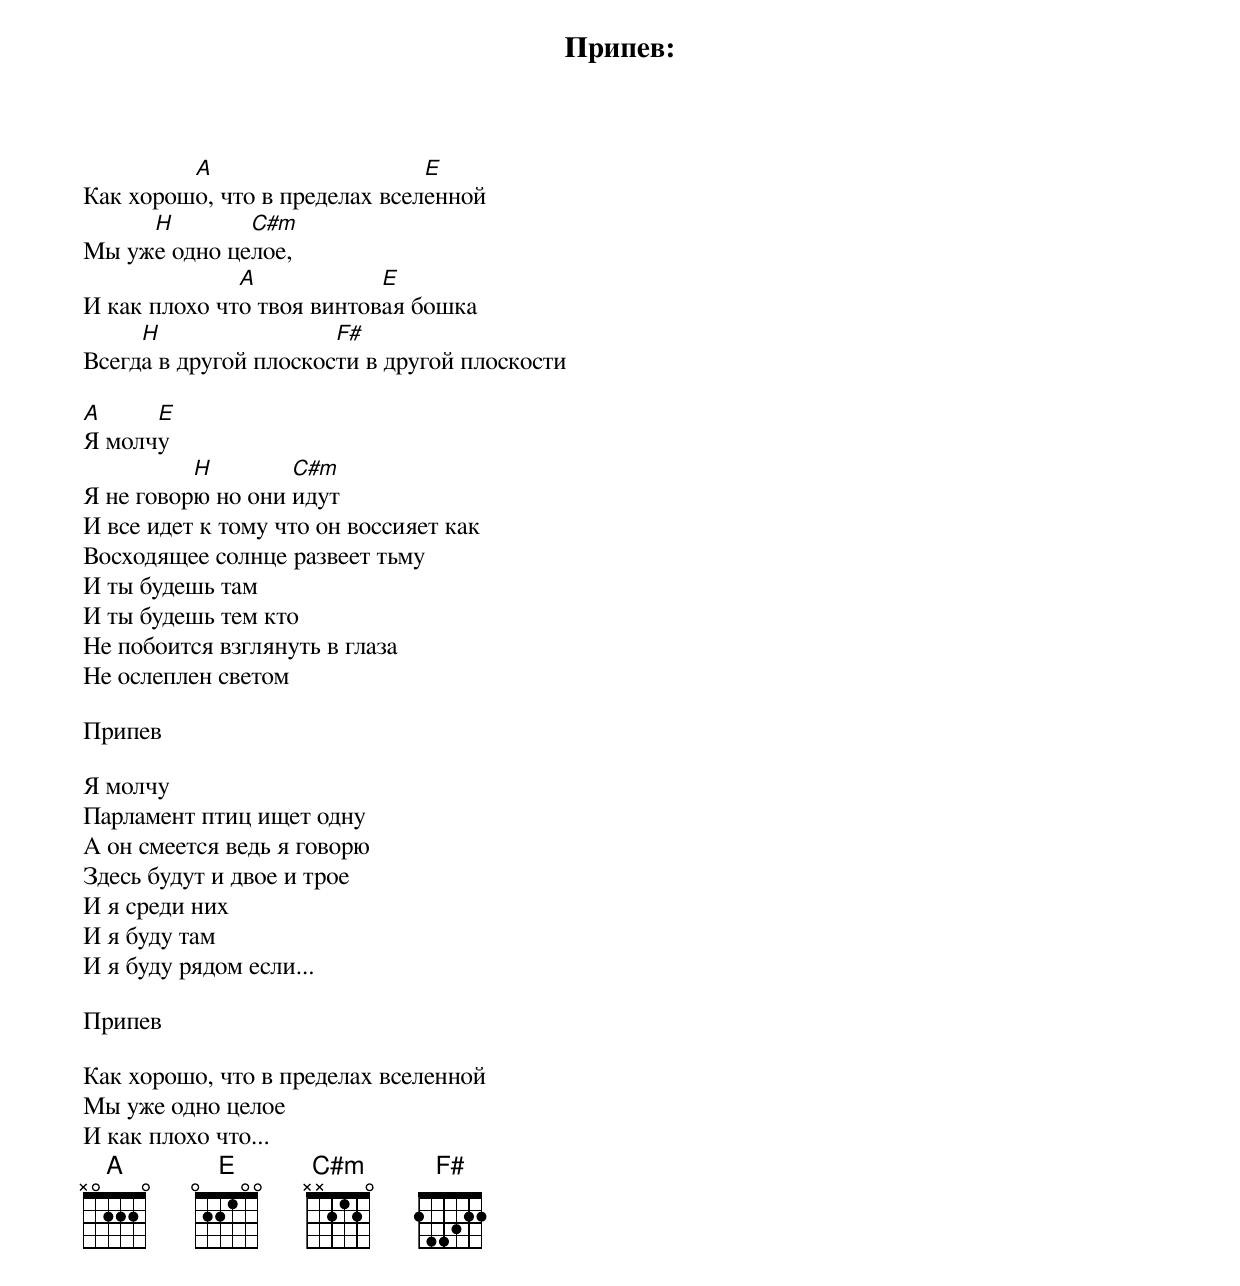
Припев:
         A                     E
Как хорошо, что в пределах вселенной
     H        C#m
Мы уже одно целое,
              A            E
И как плохо что твоя винтовая бошка
     H                 F#
Всегда в другой плоскости в другой плоскости

A     E
Я молчу
          H        C#m
Я не говорю но они идут
И все идет к тому что он воссияет как
Восходящее солнце развеет тьму
И ты будешь там
И ты будешь тем кто
Не побоится взглянуть в глаза
Не ослеплен светом

Припев

Я молчу
Парламент птиц ищет одну
А он смеется ведь я говорю
Здесь будут и двое и трое
И я среди них
И я буду там
И я буду рядом если...

Припев

Как хорошо, что в пределах вселенной
Мы уже одно целое
И как плохо что...
